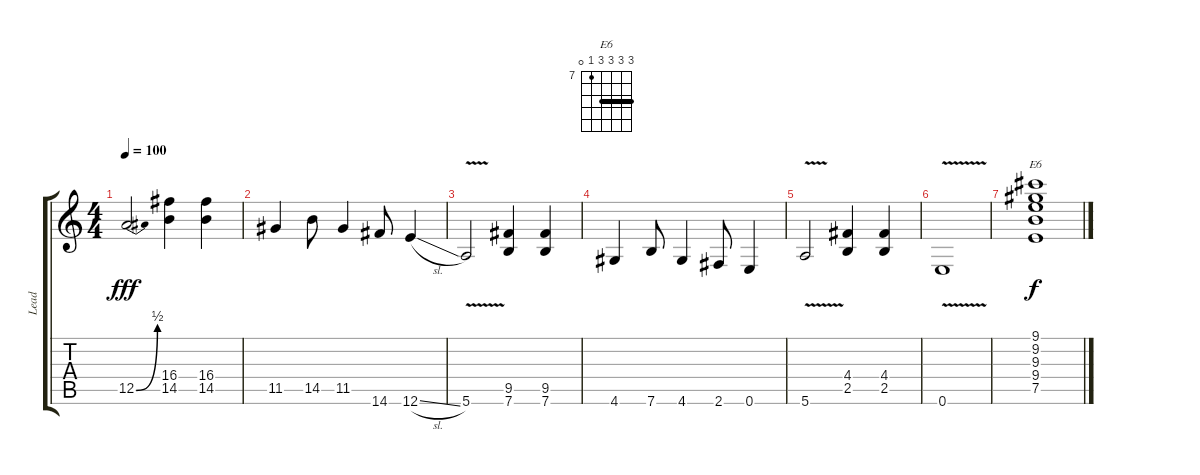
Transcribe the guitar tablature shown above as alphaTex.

\track ("Lead" "Lead") {instrument acousticguitarnylon}
\staff {score tabs}
\tuning (E4 B3 G3 D3 A2 E2) {hide}
\chord ("E6" 9 9 9 9 7 0) {firstfret 7 barre 9}
\ts (4 4)
\tempo 100
\clef g2
\ks c
12.5{be (bend 0 0 60 2)}.2{dy fff} (16.4 14.5).4 (16.4 14.5).4 |
11.5.4 14.5.8 11.5.4 14.6.8 12.6{sl}.4 |
5.6{v}.2 (9.5 7.6).4 (9.5 7.6).4 |
4.6.4 7.6.8 4.6.4 2.6.8 0.6.4 |
5.6{v}.2 (4.4 2.5).4 (4.4 2.5).4 |
0.6{v}.1 |
(9.1 9.2 9.3 9.4 7.5).1{ch "E6" dy f}
